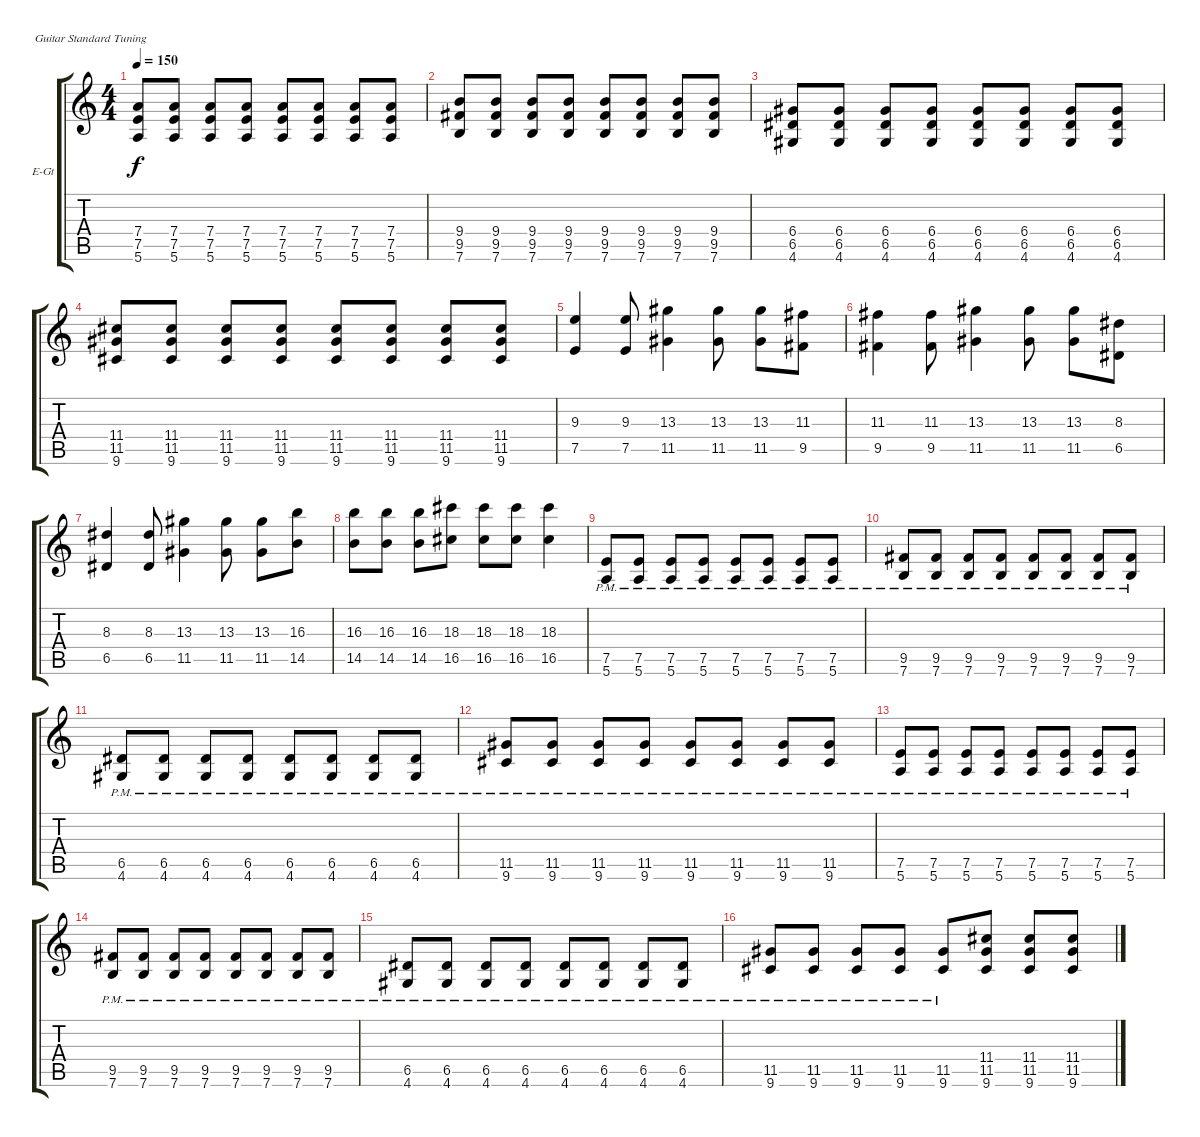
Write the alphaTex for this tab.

\bracketExtendMode groupsimilarinstruments
\firstSystemTrackNameOrientation horizontal
\otherSystemsTrackNameOrientation horizontal
\track ("Äîðîæêà 2" "E-Gt") {instrument overdrivenguitar}
\staff {score tabs}
\tuning (E4 B3 G3 D3 A2 E2)
\ts (4 4)
\tempo 150
\clef g2
\ks c
(7.4 7.5 5.6).8{dy f} (7.4 7.5 5.6).8 (7.4 7.5 5.6).8 (7.4 7.5 5.6).8 (7.4 7.5 5.6).8 (7.4 7.5 5.6).8 (7.4 7.5 5.6).8 (7.4 7.5 5.6).8 |
(9.4 9.5 7.6).8 (9.4 9.5 7.6).8 (9.4 9.5 7.6).8 (9.4 9.5 7.6).8 (9.4 9.5 7.6).8 (9.4 9.5 7.6).8 (9.4 9.5 7.6).8 (9.4 9.5 7.6).8 |
(6.4 6.5 4.6).8 (6.4 6.5 4.6).8 (6.4 6.5 4.6).8 (6.4 6.5 4.6).8 (6.4 6.5 4.6).8 (6.4 6.5 4.6).8 (6.4 6.5 4.6).8 (6.4 6.5 4.6).8 |
(11.4 11.5 9.6).8 (11.4 11.5 9.6).8 (11.4 11.5 9.6).8 (11.4 11.5 9.6).8 (11.4 11.5 9.6).8 (11.4 11.5 9.6).8 (11.4 11.5 9.6).8 (11.4 11.5 9.6).8 |
(9.3 7.5).4 (9.3 7.5).8 (13.3 11.5).4 (13.3 11.5).8 (13.3 11.5).8 (11.3 9.5).8 |
(11.3 9.5).4 (11.3 9.5).8 (13.3 11.5).4 (13.3 11.5).8 (13.3 11.5).8 (8.3 6.5).8 |
(8.3 6.5).4 (8.3 6.5).8 (13.3 11.5).4 (13.3 11.5).8 (13.3 11.5).8 (16.3 14.5).8 |
(16.3 14.5).8 (16.3 14.5).8 (16.3 14.5).8 (18.3 16.5).8 (18.3 16.5).8 (18.3 16.5).8 (18.3 16.5).4 |
(5.6{pm} 7.5{pm}).8 (5.6{pm} 7.5{pm}).8 (5.6{pm} 7.5{pm}).8 (5.6{pm} 7.5{pm}).8 (5.6{pm} 7.5{pm}).8 (5.6{pm} 7.5{pm}).8 (5.6{pm} 7.5{pm}).8 (5.6{pm} 7.5{pm}).8 |
(7.6{pm} 9.5{pm}).8 (7.6{pm} 9.5{pm}).8 (7.6{pm} 9.5{pm}).8 (7.6{pm} 9.5{pm}).8 (7.6{pm} 9.5{pm}).8 (7.6{pm} 9.5{pm}).8 (7.6{pm} 9.5{pm}).8 (7.6{pm} 9.5{pm}).8 |
(4.6{pm} 6.5{pm}).8 (4.6{pm} 6.5{pm}).8 (4.6{pm} 6.5{pm}).8 (4.6{pm} 6.5{pm}).8 (4.6{pm} 6.5{pm}).8 (4.6{pm} 6.5{pm}).8 (4.6{pm} 6.5{pm}).8 (4.6{pm} 6.5{pm}).8 |
(9.6{pm} 11.5{pm}).8 (9.6{pm} 11.5{pm}).8 (9.6{pm} 11.5{pm}).8 (9.6{pm} 11.5{pm}).8 (9.6{pm} 11.5{pm}).8 (9.6{pm} 11.5{pm}).8 (9.6{pm} 11.5{pm}).8 (9.6{pm} 11.5{pm}).8 |
(5.6{pm} 7.5{pm}).8 (5.6{pm} 7.5{pm}).8 (5.6{pm} 7.5{pm}).8 (5.6{pm} 7.5{pm}).8 (5.6{pm} 7.5{pm}).8 (5.6{pm} 7.5{pm}).8 (5.6{pm} 7.5{pm}).8 (5.6{pm} 7.5{pm}).8 |
(7.6{pm} 9.5{pm}).8 (7.6{pm} 9.5{pm}).8 (7.6{pm} 9.5{pm}).8 (7.6{pm} 9.5{pm}).8 (7.6{pm} 9.5{pm}).8 (7.6{pm} 9.5{pm}).8 (7.6{pm} 9.5{pm}).8 (7.6{pm} 9.5{pm}).8 |
(4.6{pm} 6.5{pm}).8 (4.6{pm} 6.5{pm}).8 (4.6{pm} 6.5{pm}).8 (4.6{pm} 6.5{pm}).8 (4.6{pm} 6.5{pm}).8 (4.6{pm} 6.5{pm}).8 (4.6{pm} 6.5{pm}).8 (4.6{pm} 6.5{pm}).8 |
(9.6{pm} 11.5{pm}).8 (9.6{pm} 11.5{pm}).8 (9.6{pm} 11.5{pm}).8 (9.6{pm} 11.5{pm}).8 (9.6{pm} 11.5{pm}).8 (11.4 11.5 9.6).8 (11.4 11.5 9.6).8 (11.4 11.5 9.6).8
